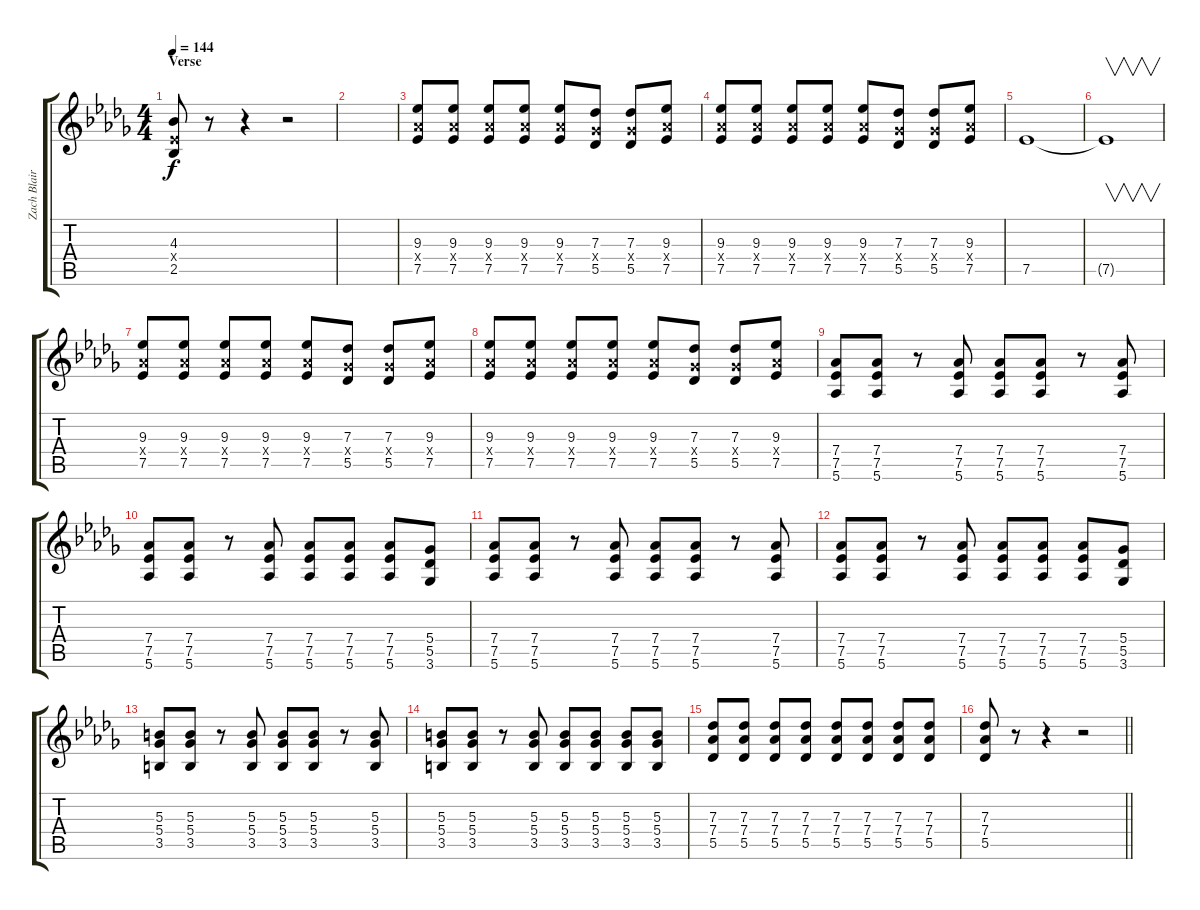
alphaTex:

\track ("Zach Blair - Guitar Two" "Zach Blair") {instrument distortionguitar}
\staff {score tabs}
\tuning (Eb4 Bb3 Gb3 Db3 Ab2 Eb2) {hide}
\ts (4 4)
\section ("" "Verse")
\tempo 144
\clef g2
\ks db
(4.3 2.4{x} 2.5).8{dy f} r.8 r.4 r.2 |
|
(9.3 7.4{x} 7.5).8{balance 16} (9.3 7.4{x} 7.5).8 (9.3 7.4{x} 7.5).8 (9.3 7.4{x} 7.5).8 (9.3 7.4{x} 7.5).8 (7.3 5.4{x} 5.5).8 (7.3 5.4{x} 5.5).8 (9.3 7.4{x} 7.5).8 |
(9.3 7.4{x} 7.5).8 (9.3 7.4{x} 7.5).8 (9.3 7.4{x} 7.5).8 (9.3 7.4{x} 7.5).8 (9.3 7.4{x} 7.5).8 (7.3 5.4{x} 5.5).8 (7.3 5.4{x} 5.5).8 (9.3 7.4{x} 7.5).8 |
7.5.1 |
7.5{t}.1{v} |
(9.3 7.4{x} 7.5).8 (9.3 7.4{x} 7.5).8 (9.3 7.4{x} 7.5).8 (9.3 7.4{x} 7.5).8 (9.3 7.4{x} 7.5).8 (7.3 5.4{x} 5.5).8 (7.3 5.4{x} 5.5).8 (9.3 7.4{x} 7.5).8 |
(9.3 7.4{x} 7.5).8 (9.3 7.4{x} 7.5).8 (9.3 7.4{x} 7.5).8 (9.3 7.4{x} 7.5).8 (9.3 7.4{x} 7.5).8 (7.3 5.4{x} 5.5).8 (7.3 5.4{x} 5.5).8 (9.3 7.4{x} 7.5).8 |
(7.4 7.5 5.6).8 (7.4 7.5 5.6).8 r.8 (7.4 7.5 5.6).8 (7.4 7.5 5.6).8 (7.4 7.5 5.6).8 r.8 (7.4 7.5 5.6).8 |
(7.4 7.5 5.6).8 (7.4 7.5 5.6).8 r.8 (7.4 7.5 5.6).8 (7.4 7.5 5.6).8 (7.4 7.5 5.6).8 (7.4 7.5 5.6).8 (5.4 5.5 3.6).8 |
(7.4 7.5 5.6).8 (7.4 7.5 5.6).8 r.8 (7.4 7.5 5.6).8 (7.4 7.5 5.6).8 (7.4 7.5 5.6).8 r.8 (7.4 7.5 5.6).8 |
(7.4 7.5 5.6).8 (7.4 7.5 5.6).8 r.8 (7.4 7.5 5.6).8 (7.4 7.5 5.6).8 (7.4 7.5 5.6).8 (7.4 7.5 5.6).8 (5.4 5.5 3.6).8 |
(5.3 5.4 3.5).8 (5.3 5.4 3.5).8 r.8 (5.3 5.4 3.5).8 (5.3 5.4 3.5).8 (5.3 5.4 3.5).8 r.8 (5.3 5.4 3.5).8 |
(5.3 5.4 3.5).8 (5.3 5.4 3.5).8 r.8 (5.3 5.4 3.5).8 (5.3 5.4 3.5).8 (5.3 5.4 3.5).8 (5.3 5.4 3.5).8 (5.3 5.4 3.5).8 |
(7.3 7.4 5.5).8 (7.3 7.4 5.5).8 (7.3 7.4 5.5).8 (7.3 7.4 5.5).8 (7.3 7.4 5.5).8 (7.3 7.4 5.5).8 (7.3 7.4 5.5).8 (7.3 7.4 5.5).8 |
\barLineRight lightlight
(7.3 7.4 5.5).8 r.8 r.4 r.2
